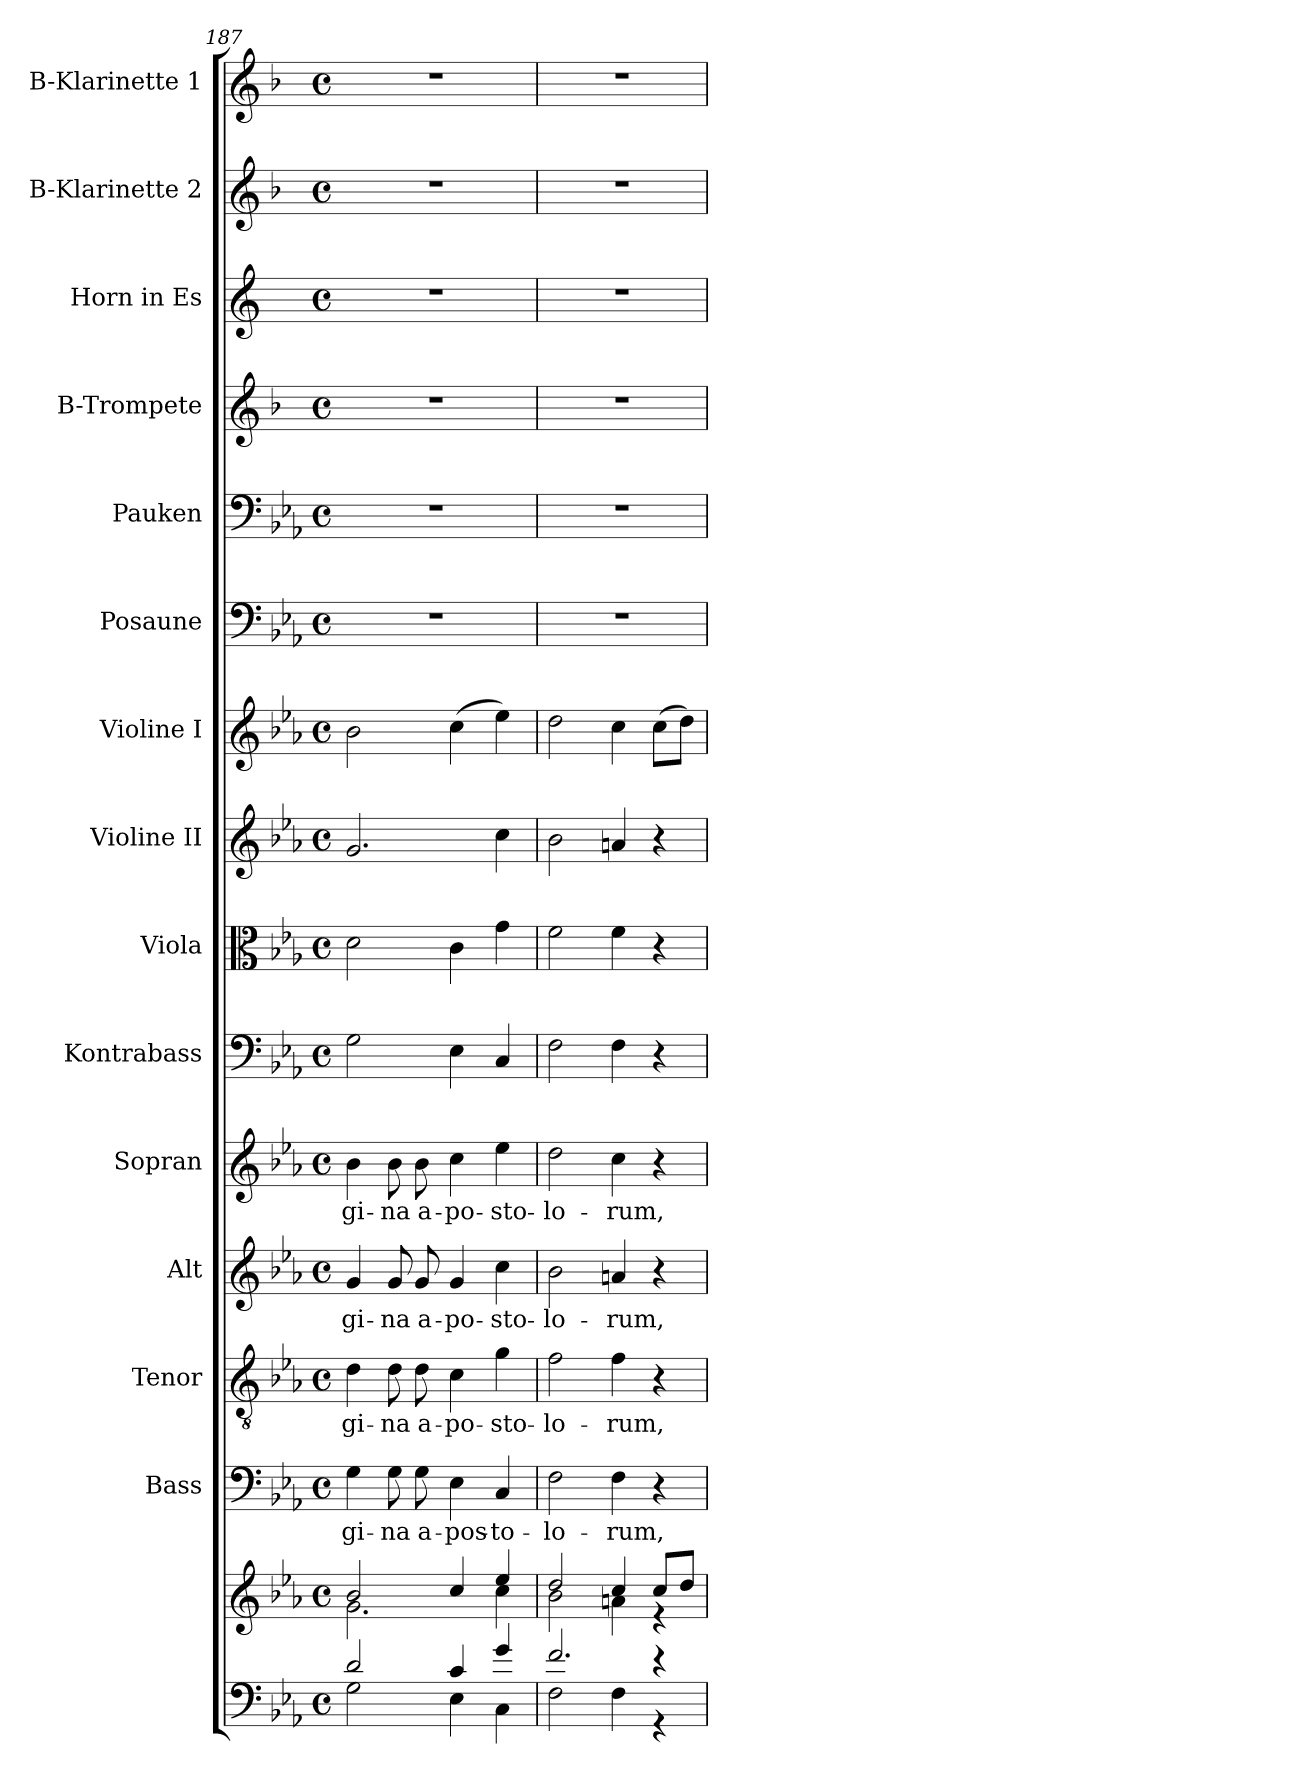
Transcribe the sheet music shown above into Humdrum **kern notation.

**kern	**kern	**kern	**text	**kern	**text	**kern	**text	**kern	**text	**kern	**kern	**kern	**kern	**kern	**kern	**kern	**kern	**kern	**kern
*part15	*part15	*part14	*part14	*part13	*part13	*part12	*part12	*part11	*part11	*part10	*part9	*part8	*part7	*part6	*part5	*part4	*part3	*part2	*part1
*staff16	*staff15	*staff14	*staff14	*staff13	*staff13	*staff12	*staff12	*staff11	*staff11	*staff10	*staff9	*staff8	*staff7	*staff6	*staff5	*staff4	*staff3	*staff2	*staff1
*	*	*I"Bass	*	*I"Tenor	*	*I"Alt	*	*I"Sopran	*	*I"Kontrabass	*I"Viola	*I"Violine II	*I"Violine I	*I"Posaune	*I"Pauken	*I"B-Trompete	*I"Horn in Es	*I"B-Klarinette 2	*I"B-Klarinette 1
*	*	*I'B.	*	*I'T.	*	*I'A.	*	*I'S.	*	*I'Kb.	*I'Vla.	*I'Vl. II	*I'Vl. I	*I'Pos.	*I'Pk.	*I'B Trp.	*	*I'B Kl. 2	*I'B Kl. 1
!!LO:PB:g=z
*clefF4	*clefG2	*clefF4	*	*clefGv2	*	*clefG2	*	*clefG2	*	*clefF4	*clefC3	*clefG2	*clefG2	*clefF4	*clefF4	*clefG2	*clefG2	*clefG2	*clefG2
*	*	*	*	*	*	*	*	*	*	*ITrd7c12	*	*	*	*	*	*ITrd1c2	*ITrd5c9	*ITrd1c2	*ITrd1c2
*k[b-e-a-]	*k[b-e-a-]	*k[b-e-a-]	*	*k[b-e-a-]	*	*k[b-e-a-]	*	*k[b-e-a-]	*	*k[b-e-a-]	*k[b-e-a-]	*k[b-e-a-]	*k[b-e-a-]	*k[b-e-a-]	*k[b-e-a-]	*k[b-e-a-]	*k[b-e-a-]	*k[b-e-a-]	*k[b-e-a-]
*E-:	*E-:	*E-:	*	*E-:	*	*E-:	*	*E-:	*	*E-:	*E-:	*E-:	*E-:	*E-:	*E-:	*E-:	*E-:	*E-:	*E-:
*M4/4	*M4/4	*M4/4	*	*M4/4	*	*M4/4	*	*M4/4	*	*M4/4	*M4/4	*M4/4	*M4/4	*M4/4	*M4/4	*M4/4	*M4/4	*M4/4	*M4/4
*met(c)	*met(c)	*met(c)	*	*met(c)	*	*met(c)	*	*met(c)	*	*met(c)	*met(c)	*met(c)	*met(c)	*met(c)	*met(c)	*met(c)	*met(c)	*met(c)	*met(c)
=187	=187	=187	=187	=187	=187	=187	=187	=187	=187	=187	=187	=187	=187	=187	=187	=187	=187	=187	=187
*^	*^	*	*	*	*	*	*	*	*	*	*	*	*	*	*	*	*	*	*
!	!	!	!	!	!LO:LY:b	!	!LO:LY:b	!	!LO:LY:b	!	!LO:LY:b	!	!	!	!	!	!	!	!	!	!
2d/	2G\	2b-/	2.g\	4G\	-gi-	4d\	-gi-	4g/	-gi-	4b-\	-gi-	2GG\	2d\	2.g/	2b-\	1r	1r	1r	1r	1r	1r
!	!	!	!	!	!LO:LY:b	!	!LO:LY:b	!	!LO:LY:b	!	!LO:LY:b	!	!	!	!	!	!	!	!	!	!
.	.	.	.	8G\	-na	8d\	-na	8g/	-na	8b-\	-na	.	.	.	.	.	.	.	.	.	.
!	!	!	!	!	!LO:LY:b	!	!LO:LY:b	!	!LO:LY:b	!	!LO:LY:b	!	!	!	!	!	!	!	!	!	!
.	.	.	.	8G\	a-	8d\	a-	8g/	a-	8b-\	a-	.	.	.	.	.	.	.	.	.	.
!	!	!	!	!	!LO:LY:b	!	!LO:LY:b	!	!LO:LY:b	!	!LO:LY:b	!	!	!	!	!	!	!	!	!	!
4c/	4E-\	4cc/	.	4E-\	-pos-	4c\	-po-	4g/	-po-	4cc\	-po-	4EE-\	4c\	.	(>4cc\	.	.	.	.	.	.
!	!	!	!	!	!LO:LY:b	!	!LO:LY:b	!	!LO:LY:b	!	!LO:LY:b	!	!	!	!	!	!	!	!	!	!
4g/	4C\	4ee-/	4cc\	4C/	-to-	4g\	-sto-	4cc\	-sto-	4ee-\	-sto-	4CC/	4g\	4cc\	4ee-\)	.	.	.	.	.	.
=188	=188	=188	=188	=188	=188	=188	=188	=188	=188	=188	=188	=188	=188	=188	=188	=188	=188	=188	=188	=188	=188
!	!	!	!	!	!LO:LY:b	!	!LO:LY:b	!	!LO:LY:b	!	!LO:LY:b	!	!	!	!	!	!	!	!	!	!
2.f/	2F\	2dd/	2b-\	2F\	-lo-	2f\	-lo-	2b-\	-lo-	2dd\	-lo-	2FF\	2f\	2b-\	2dd\	1r	1r	1r	1r	1r	1r
!	!	!	!	!	!LO:LY:b	!	!LO:LY:b	!	!LO:LY:b	!	!LO:LY:b	!	!	!	!	!	!	!	!	!	!
.	4F\	4cc/	4an\	4F\	-rum,	4f\	-rum,	4an/	-rum,	4cc\	-rum,	4FF\	4f\	4an/	4cc\	.	.	.	.	.	.
4r	4r	8cc/L	4re	4r	.	4r	.	4r	.	4r	.	4r	4r	4r	(>8cc\L	.	.	.	.	.	.
.	.	8dd/J	.	.	.	.	.	.	.	.	.	.	.	.	8dd\J)	.	.	.	.	.	.
*v	*v	*	*	*	*	*	*	*	*	*	*	*	*	*	*	*	*	*	*	*	*
*	*v	*v	*	*	*	*	*	*	*	*	*	*	*	*	*	*	*	*	*	*
=	=	=	=	=	=	=	=	=	=	=	=	=	=	=	=	=	=	=	=
*-	*-	*-	*-	*-	*-	*-	*-	*-	*-	*-	*-	*-	*-	*-	*-	*-	*-	*-	*-
